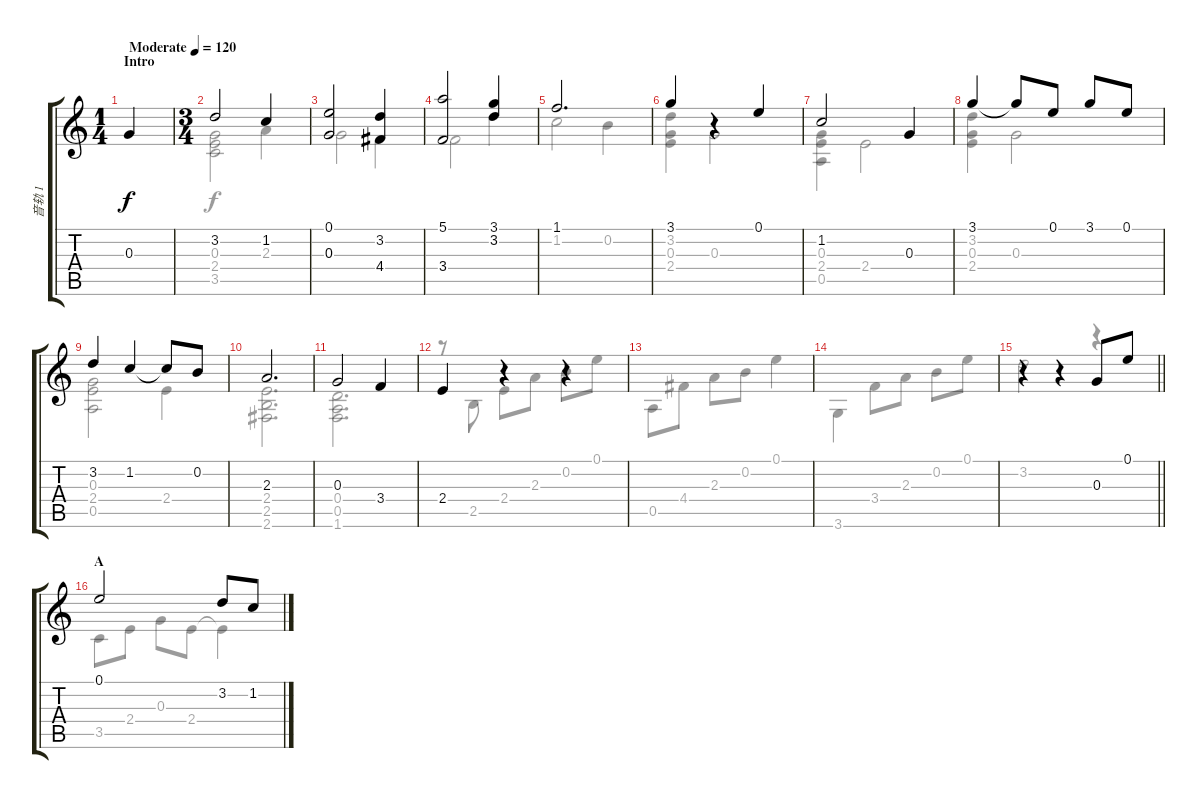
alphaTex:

\track ("音轨 1" "音轨 1") {instrument acousticguitarsteel}
\staff {score tabs}
\tuning (E4 B3 G3 D3 A2 E2) {hide}
\voice
\ts (1 4)
\section ("" "Intro")
\tempo (120 "Moderate")
\clef g2
\ks c
0.3.4{dy f instrument acousticguitarsteel} |
\ts (3 4)
3.2.2 1.2.4 |
(0.1 0.3).2 (3.2 4.4).4 |
(5.1 3.4).2 (3.1 3.2).4 |
1.1.2{d} |
3.1.4 r.4 0.1.4 |
1.2.2 0.3.4 |
3.1.4 3.1{t}.8 0.1.8 3.1.8 0.1.8 |
3.2.4 1.2.4 1.2{t}.8 0.2.8 |
2.3.2{d} |
0.3.2 3.4.4 |
2.4.4 r.4 r.4 |
|
|
\barLineRight lightlight
r.4 r.4 0.3.8 0.1.8 |
\section ("" "A")
0.1.2 3.2.8 1.2.8
\voice
\clef g2
\ottava regular
\simile none
\ks c
|
(0.3 2.4 3.5).2 2.3.4 |
0.3.2 4.4.4 |
3.4.2 3.2.4 |
1.2.2 0.2.4 |
(3.2 0.3 2.4).4 0.3.2 |
(0.3 2.4 0.5).4 2.4.2 |
(3.2 0.3 2.4).4 0.3.2 |
(0.3 2.4 0.5).2 2.4.4 |
(2.4 2.5 2.6).2{d} |
(0.4 0.5 1.6).2{d} |
r.8 2.5.8 2.4.8 2.3.8 0.2.8 0.1.8 |
0.5.8 4.4.8 2.3.8 0.2.8 0.1.4 |
3.6.4 3.4.8 2.3.8 0.2.8 0.1.8 |
\barLineRight lightlight
3.2.2 r.4 |
3.5.8 2.4.8 0.3.8 2.4.8 2.4{t}.4
